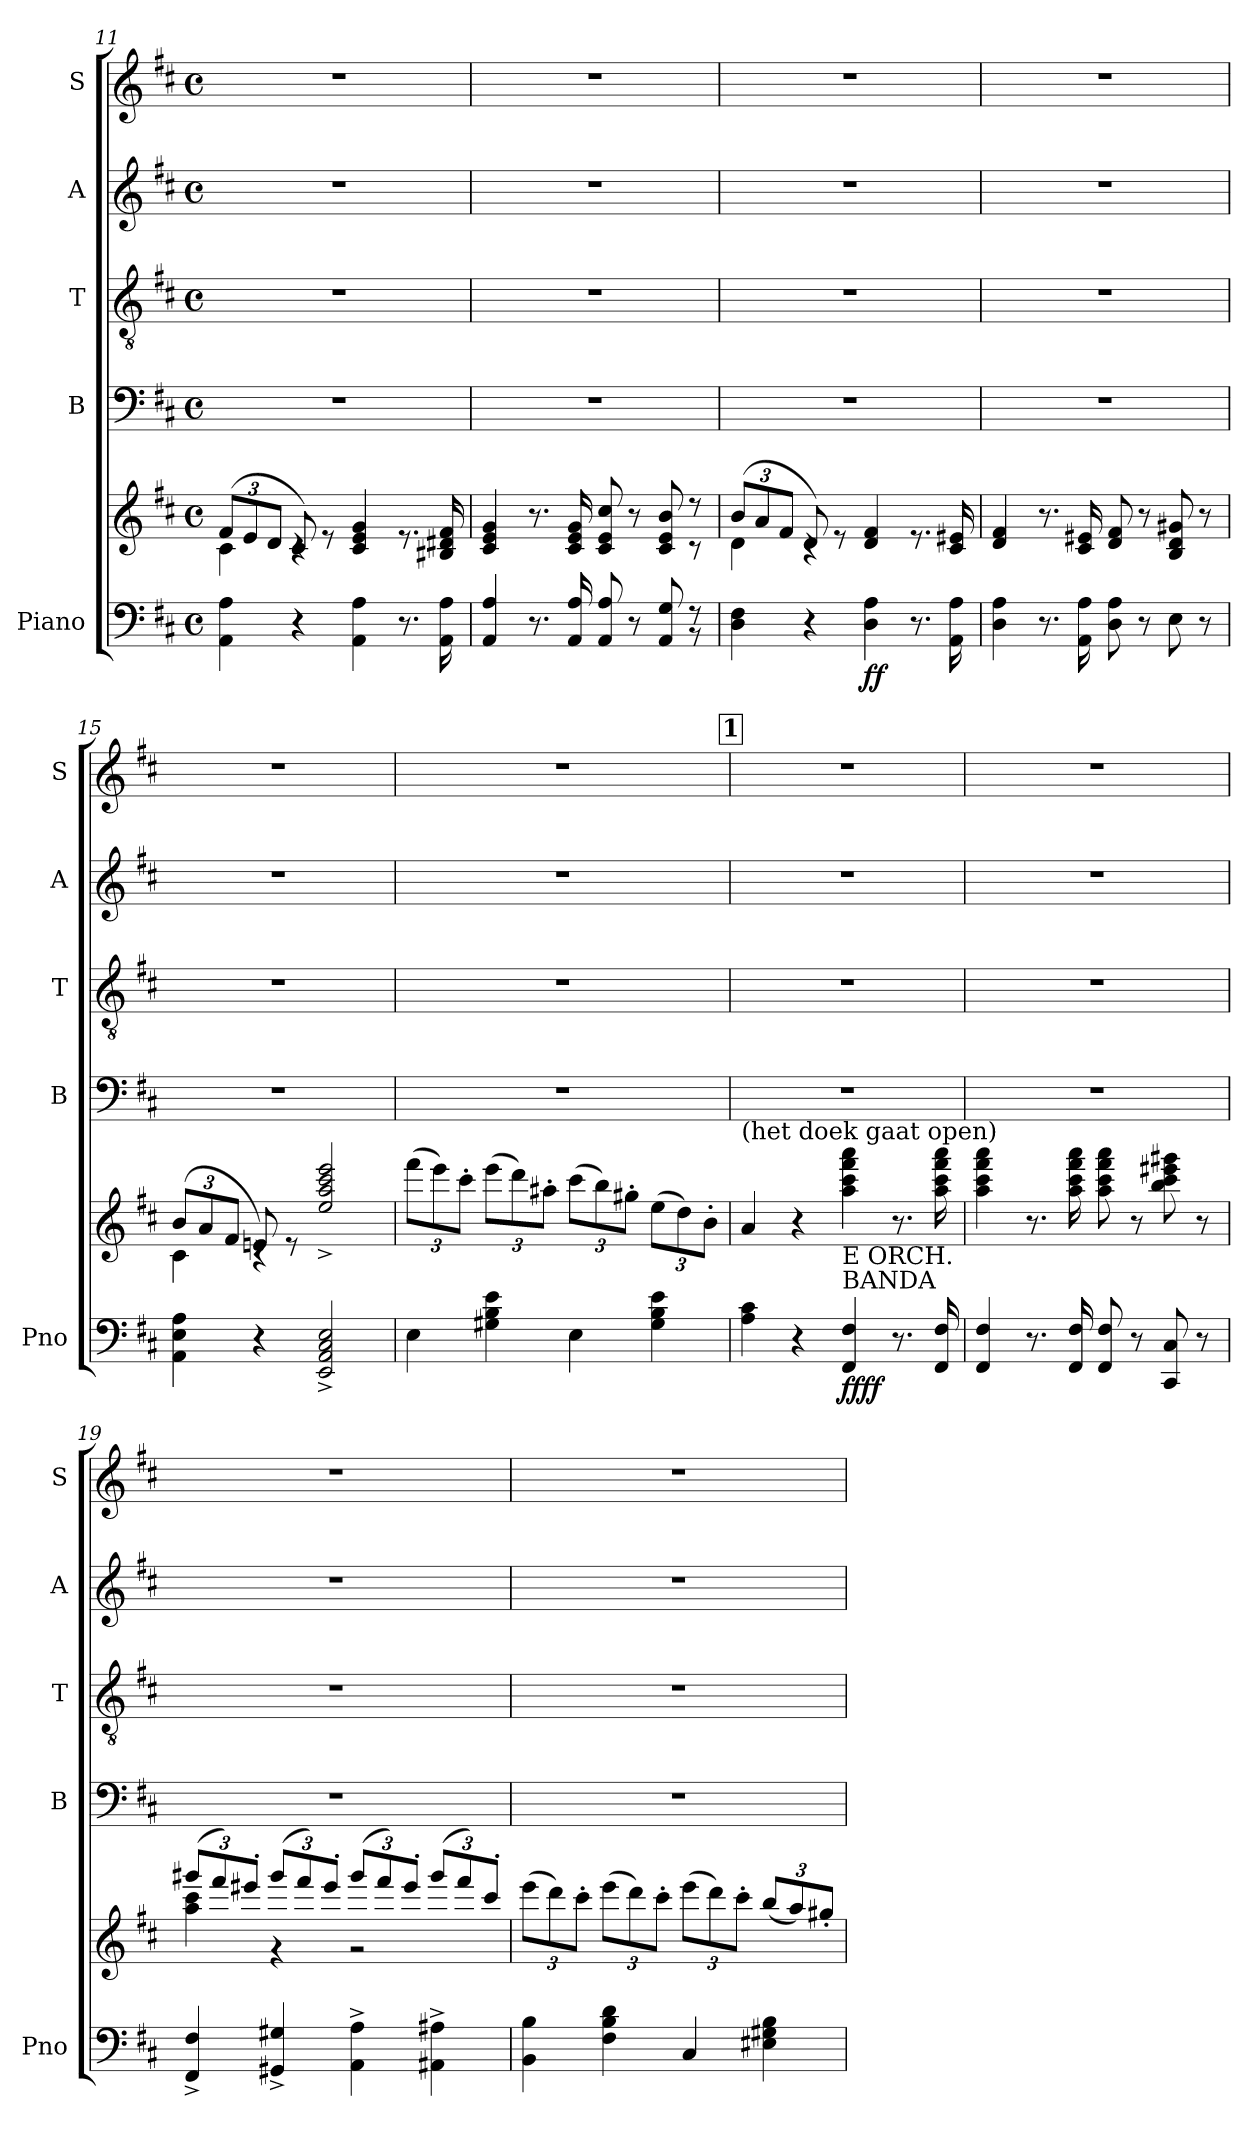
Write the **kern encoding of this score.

**kern	**kern	**dynam	**kern	**kern	**kern	**kern
*part5	*part5	*part5	*part4	*part3	*part2	*part1
*staff6	*staff5	*staff5/6	*staff4	*staff3	*staff2	*staff1
*I"Piano	*	*	*I"B	*I"T	*I"A	*I"S
*I'Pno	*	*	*I'B	*I'T	*I'A	*I'S
!!LO:LB:g=z
*clefF4	*clefG2	*	*clefF4	*clefGv2	*clefG2	*clefG2
*k[f#c#]	*k[f#c#]	*	*k[f#c#]	*k[f#c#]	*k[f#c#]	*k[f#c#]
*M4/4	*M4/4	*	*M4/4	*M4/4	*M4/4	*M4/4
*met(c)	*met(c)	*	*met(c)	*met(c)	*met(c)	*met(c)
*	*Xbrackettup	*	*	*	*	*
=11	=11	=11	=11	=11	=11	=11
*	*^	*	*	*	*	*
4AA\ 4A\	(12f#/L	4c#\	.	1r	1r	1r	1r
.	12e/	.	.	.	.	.	.
.	12d/J	.	.	.	.	.	.
4r	8c#/)	4rc	.	.	.	.	.
.	8re	.	.	.	.	.	.
4AA\ 4A\	4c#/ 4e/ 4g/	2ryy	.	.	.	.	.
8.r	8.re	.	.	.	.	.	.
16AA\ 16A\	16B#X/ 16d#X/ 16f#/	.	.	.	.	.	.
=12	=12	=12	=12	=12	=12	=12	=12
*^	*	*	*	*	*	*	*
4AA/ 4A/	2..ryy	4c#/ 4e/ 4g/	2..ryy	.	1r	1r	1r	1r
8.r	.	8.r	.	.	.	.	.	.
16AA/ 16A/	.	16c#/ 16e/ 16g/	.	.	.	.	.	.
8AA/ 8A/	.	8c#/ 8e/ 8cc#/	.	.	.	.	.	.
8r	.	8r	.	.	.	.	.	.
8AA/ 8G/	.	8c#/ 8e/ 8b/	.	.	.	.	.	.
8r	8r	8r	8r	.	.	.	.	.
*v	*v	*	*	*	*	*	*	*
=13	=13	=13	=13	=13	=13	=13	=13
4D\ 4F#\	(12b/L	4d\	.	1r	1r	1r	1r
.	12a/	.	.	.	.	.	.
.	12f#/J	.	.	.	.	.	.
4r	8d/)	4rc	.	.	.	.	.
.	8re	.	.	.	.	.	.
!	!	!	!LO:DY:b=2	!	!	!	!
!	!	!	!LO:DY:n=1:b	!	!	!	!
4D\ 4A\	4d/ 4f#/	2ryy	f f	.	.	.	.
8.r	8.re	.	.	.	.	.	.
16AA\ 16A\	16c#/ 16e#X/	.	.	.	.	.	.
*	*v	*v	*	*	*	*	*
=14	=14	=14	=14	=14	=14	=14
4D\ 4A\	4d/ 4f#/	.	1r	1r	1r	1r
8.r	8.r	.	.	.	.	.
16AA\ 16A\	16c#/ 16e#X/	.	.	.	.	.
8D\ 8A\	8d/ 8f#/	.	.	.	.	.
8r	8r	.	.	.	.	.
8E\	8B/ 8d/ 8g#X/	.	.	.	.	.
8r	8r	.	.	.	.	.
=15	=15	=15	=15	=15	=15	=15
*	*^	*	*	*	*	*
4AA\ 4E\ 4A\	(12b/L	4c#\	.	1r	1r	1r	1r
.	12a/	.	.	.	.	.	.
.	12f#/J	.	.	.	.	.	.
4r	8en/)	4rc	.	.	.	.	.
.	8re	.	.	.	.	.	.
2EE/^ 2AA/^ 2C#/^ 2E/^	2ee/^ 2aa/^ 2ccc#/^ 2eee/^	2ryy	.	.	.	.	.
*	*v	*v	*	*	*	*	*
!!LO:LB:g=z
=16	=16	=16	=16	=16	=16	=16
4E\	(12fff#\L	.	1r	1r	1r	1r
.	12eee\)	.	.	.	.	.
.	12ccc#'\J	.	.	.	.	.
4G#X\ 4B\ 4e\	(12eee\L	.	.	.	.	.
.	12ddd\)	.	.	.	.	.
.	12aa#X'\J	.	.	.	.	.
4E\	(12ccc#\L	.	.	.	.	.
.	12bb\)	.	.	.	.	.
.	12gg#X'\J	.	.	.	.	.
4G#\ 4B\ 4e\	(12ee\L	.	.	.	.	.
.	12dd\)	.	.	.	.	.
.	12b'\J	.	.	.	.	.
!!LO:REH:place=s1:a:B:fs=14:t=1
=17	=17	=17	=17	=17	=17	=17
!	!LO:TX:a:t=(het doek gaat open)	!	!	!	!	!
4A\ 4c#\	4a/	.	1r	1r	1r	1r
4r	4r	.	.	.	.	.
!LO:TX:a:t=BANDA	!	!	!	!	!	!
!LO:TX:a:t=E ORCH.	!	!	!	!	!	!
!	!	!LO:DY:b=2	!	!	!	!
!	!	!LO:DY:n=1:b	!	!	!	!
4FF#/ 4F#/	4aa\ 4ccc#\ 4fff#\ 4aaa\	ff ff	.	.	.	.
8.r	8.r	.	.	.	.	.
16FF#/ 16F#/	16aa\ 16ccc#\ 16fff#\ 16aaa\	.	.	.	.	.
=18	=18	=18	=18	=18	=18	=18
4FF#/ 4F#/	4aa\ 4ccc#\ 4fff#\ 4aaa\	.	1r	1r	1r	1r
8.r	8.r	.	.	.	.	.
16FF#/ 16F#/	16aa\ 16ccc#\ 16fff#\ 16aaa\	.	.	.	.	.
8FF#/ 8F#/	8aa\ 8ccc#\ 8fff#\ 8aaa\	.	.	.	.	.
8r	8r	.	.	.	.	.
8CC#/ 8C#/	8bb\ 8ccc#\ 8eee#X\ 8ggg#X\	.	.	.	.	.
8r	8r	.	.	.	.	.
=19	=19	=19	=19	=19	=19	=19
*	*^	*	*	*	*	*
4FF#/^ 4F#/^	(12ggg#X/L	4aa\ 4ccc#\	.	1r	1r	1r	1r
.	12fff#/)	.	.	.	.	.	.
.	12eee#X'/J	.	.	.	.	.	.
4GG#X/^ 4G#X/^	(12ggg#/L	4r	.	.	.	.	.
.	12fff#/)	.	.	.	.	.	.
.	12eee#'/J	.	.	.	.	.	.
4AA\^ 4A\^	(12ggg#/L	2r	.	.	.	.	.
.	12fff#/)	.	.	.	.	.	.
.	12eee#'/J	.	.	.	.	.	.
4AA#X\^ 4A#X\^	(12ggg#/L	.	.	.	.	.	.
.	12fff#/)	.	.	.	.	.	.
.	12ccc#'/J	.	.	.	.	.	.
*	*v	*v	*	*	*	*	*
!!LO:PB:g=z
=20	=20	=20	=20	=20	=20	=20
4BB\ 4B\	(12eee\L	.	1r	1r	1r	1r
.	12ddd\)	.	.	.	.	.
.	12ccc#'\J	.	.	.	.	.
4F#\ 4B\ 4d\	(12eee\L	.	.	.	.	.
.	12ddd\)	.	.	.	.	.
.	12ccc#'\J	.	.	.	.	.
4C#/	(12eee\L	.	.	.	.	.
.	12ddd\)	.	.	.	.	.
.	12ccc#'\J	.	.	.	.	.
4E#X\ 4G#X\ 4B\	(12bb/L	.	.	.	.	.
.	12aa/)	.	.	.	.	.
.	12gg#X'/J	.	.	.	.	.
=	=	=	=	=	=	=
*-	*-	*-	*-	*-	*-	*-
